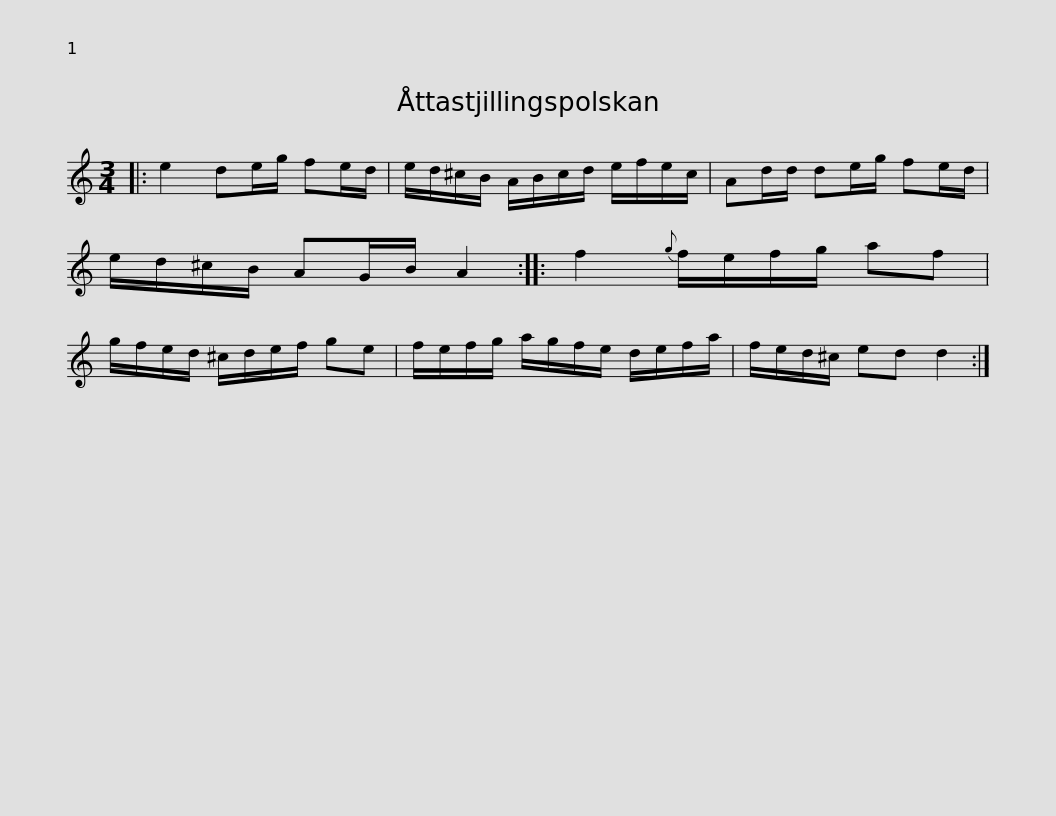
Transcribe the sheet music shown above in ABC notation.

X:1
L:1/8
M:3/4
I:linebreak $
K:C
V:1 treble
V:1
|: e2 de/g/ fe/d/ | e/d/^c/B/ A/B/c/d/ e/f/e/c/ | Ad/d/ de/g/ fe/d/ | e/d/^c/B/ AG/B/ A2 :: f2{g} f/e/f/g/ af |$ %5
 g/f/e/d/ ^c/d/e/f/ ge | f/e/f/g/ a/g/f/e/ d/e/f/a/ | f/e/d/^c/ ed d2 :| %8
